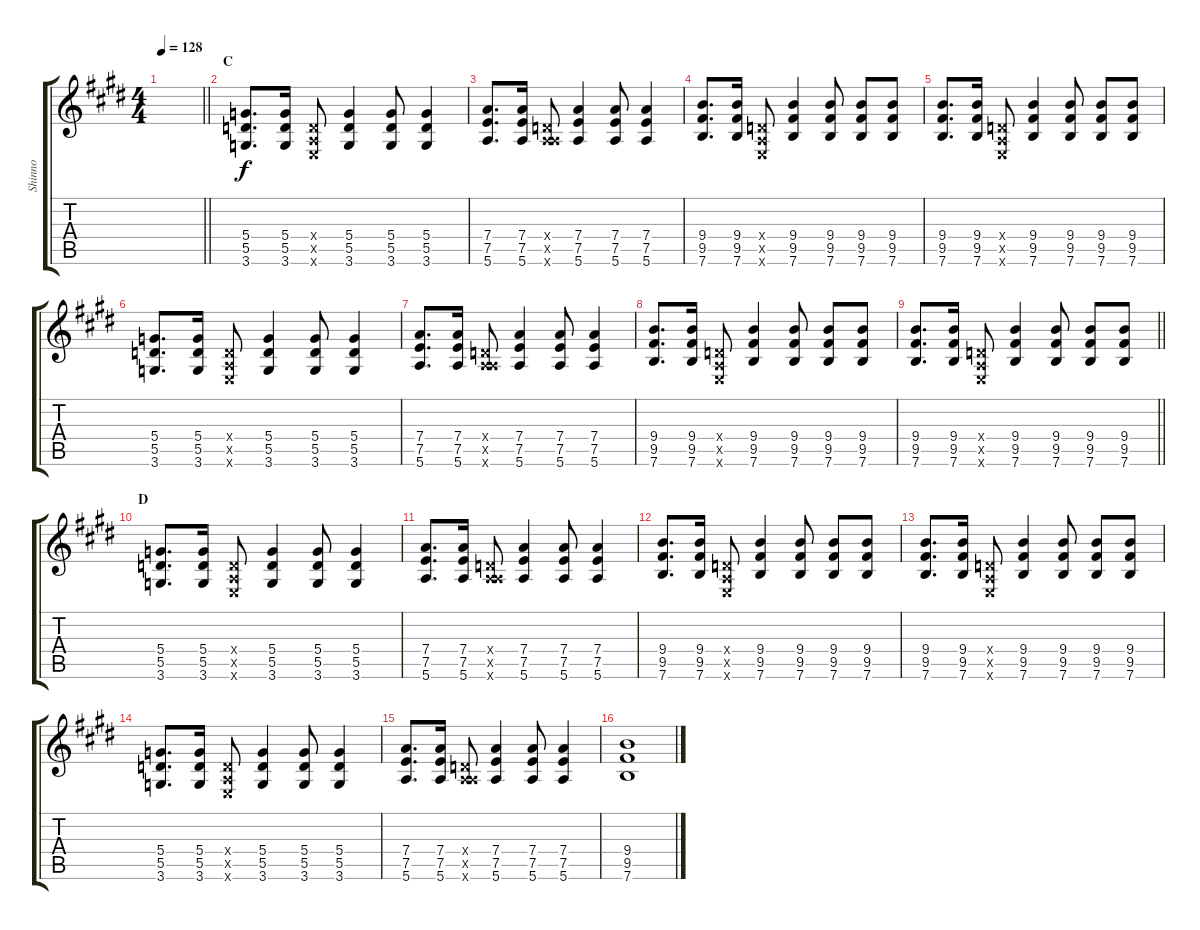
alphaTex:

\track ("Shinno" "Shinno") {instrument overdrivenguitar}
\staff {score tabs}
\tuning (E4 B3 G3 D3 A2 E2) {hide}
\ts (4 4)
\tempo 128
\clef g2
\barLineRight lightlight
\ks e
|
\section ("" "C")
(5.4 5.5 3.6).8{d} (5.4 5.5 3.6).16 (0.4{x} 0.5{x} 0.6{x}).8 (5.4 5.5 3.6).4 (5.4 5.5 3.6).8 (5.4 5.5 3.6).4 |
(7.4 7.5 5.6).8{d} (7.4 7.5 5.6).16 (0.4{x} 0.5{x} 5.6{x}).8 (7.4 7.5 5.6).4 (7.4 7.5 5.6).8 (7.4 7.5 5.6).4 |
(9.4 9.5 7.6).8{d} (9.4 9.5 7.6).16 (0.4{x} 0.5{x} 0.6{x}).8 (9.4 9.5 7.6).4 (9.4 9.5 7.6).8 (9.4 9.5 7.6).8 (9.4 9.5 7.6).8 |
(9.4 9.5 7.6).8{d} (9.4 9.5 7.6).16 (0.4{x} 0.5{x} 0.6{x}).8 (9.4 9.5 7.6).4 (9.4 9.5 7.6).8 (9.4 9.5 7.6).8 (9.4 9.5 7.6).8 |
(5.4 5.5 3.6).8{d} (5.4 5.5 3.6).16 (0.4{x} 0.5{x} 0.6{x}).8 (5.4 5.5 3.6).4 (5.4 5.5 3.6).8 (5.4 5.5 3.6).4 |
(7.4 7.5 5.6).8{d} (7.4 7.5 5.6).16 (0.4{x} 0.5{x} 5.6{x}).8 (7.4 7.5 5.6).4 (7.4 7.5 5.6).8 (7.4 7.5 5.6).4 |
(9.4 9.5 7.6).8{d} (9.4 9.5 7.6).16 (0.4{x} 0.5{x} 0.6{x}).8 (9.4 9.5 7.6).4 (9.4 9.5 7.6).8 (9.4 9.5 7.6).8 (9.4 9.5 7.6).8 |
\barLineRight lightlight
(9.4 9.5 7.6).8{d} (9.4 9.5 7.6).16 (0.4{x} 0.5{x} 0.6{x}).8 (9.4 9.5 7.6).4 (9.4 9.5 7.6).8 (9.4 9.5 7.6).8 (9.4 9.5 7.6).8 |
\section ("" "D")
(5.4 5.5 3.6).8{d} (5.4 5.5 3.6).16 (0.4{x} 0.5{x} 0.6{x}).8 (5.4 5.5 3.6).4 (5.4 5.5 3.6).8 (5.4 5.5 3.6).4 |
(7.4 7.5 5.6).8{d} (7.4 7.5 5.6).16 (0.4{x} 0.5{x} 5.6{x}).8 (7.4 7.5 5.6).4 (7.4 7.5 5.6).8 (7.4 7.5 5.6).4 |
(9.4 9.5 7.6).8{d} (9.4 9.5 7.6).16 (0.4{x} 0.5{x} 0.6{x}).8 (9.4 9.5 7.6).4 (9.4 9.5 7.6).8 (9.4 9.5 7.6).8 (9.4 9.5 7.6).8 |
(9.4 9.5 7.6).8{d} (9.4 9.5 7.6).16 (0.4{x} 0.5{x} 0.6{x}).8 (9.4 9.5 7.6).4 (9.4 9.5 7.6).8 (9.4 9.5 7.6).8 (9.4 9.5 7.6).8 |
(5.4 5.5 3.6).8{d} (5.4 5.5 3.6).16 (0.4{x} 0.5{x} 0.6{x}).8 (5.4 5.5 3.6).4 (5.4 5.5 3.6).8 (5.4 5.5 3.6).4 |
(7.4 7.5 5.6).8{d} (7.4 7.5 5.6).16 (0.4{x} 0.5{x} 5.6{x}).8 (7.4 7.5 5.6).4 (7.4 7.5 5.6).8 (7.4 7.5 5.6).4 |
(9.4 9.5 7.6).1
